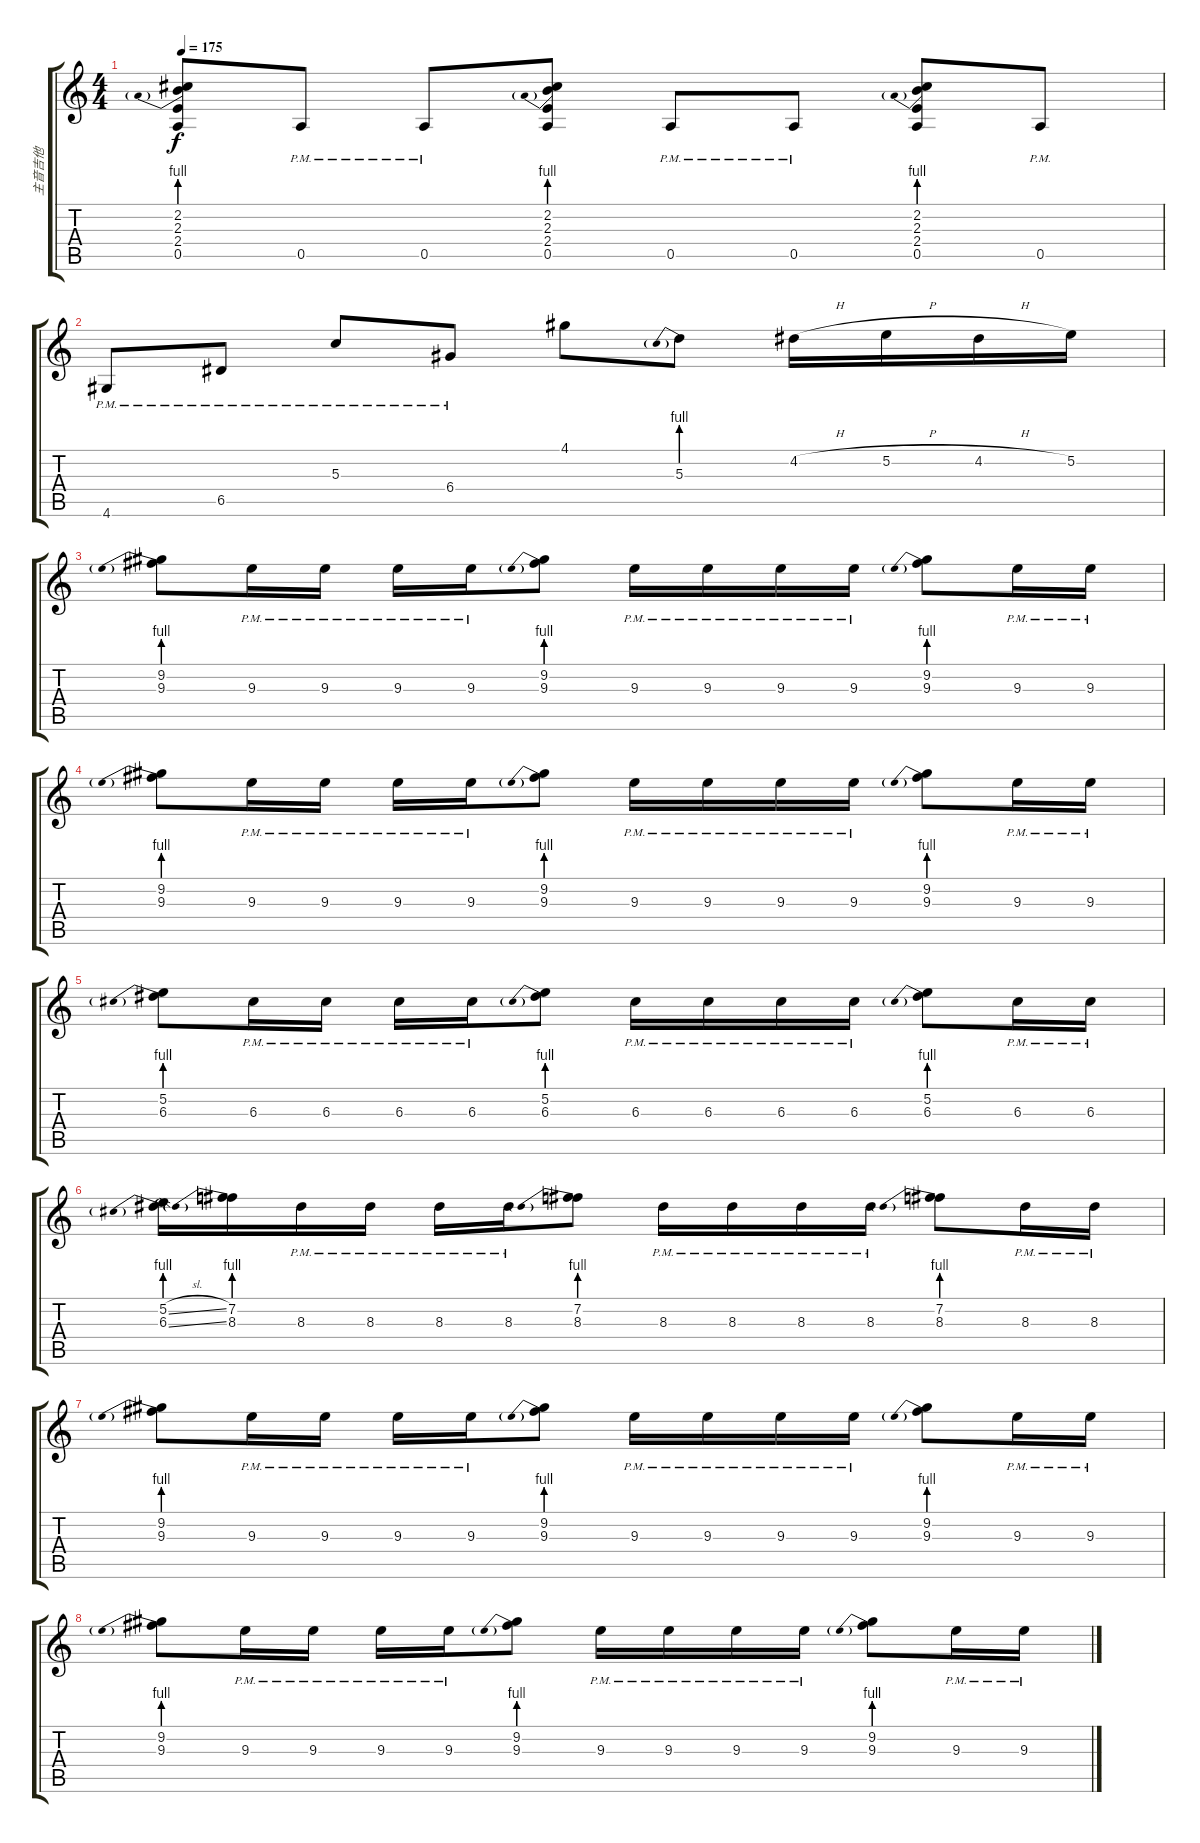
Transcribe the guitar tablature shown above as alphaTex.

\track ("主音吉他" "主音吉他") {instrument distortionguitar}
\staff {score tabs}
\tuning (E4 B3 G3 D3 A2 E2) {hide}
\ts (4 4)
\tempo 175
\clef g2
\ks c
(2.2 2.3{be (prebend 0 4 60 4)} 2.4 0.5).8{dy f} 0.5{pm}.8 0.5{pm}.8 (2.2 2.3{be (prebend 0 4 60 4)} 2.4 0.5).8 0.5{pm}.8 0.5{pm}.8 (2.2 2.3{be (prebend 0 4 60 4)} 2.4 0.5).8 0.5{pm}.8 |
4.6{pm}.8 6.5{pm}.8 5.3{pm}.8 6.4{pm}.8 4.1.8 5.3{be (prebend 0 4 60 4)}.8 4.2{h}.16 5.2{h}.16 4.2{h}.16 5.2.16 |
(9.2 9.3{be (prebend 0 4 60 4)}).8 9.3{pm}.16 9.3{pm}.16 9.3{pm}.16 9.3{pm}.16 (9.2 9.3{be (prebend 0 4 60 4)}).8 9.3{pm}.16 9.3{pm}.16 9.3{pm}.16 9.3{pm}.16 (9.2 9.3{be (prebend 0 4 60 4)}).8 9.3{pm}.16 9.3{pm}.16 |
(9.2 9.3{be (prebend 0 4 60 4)}).8 9.3{pm}.16 9.3{pm}.16 9.3{pm}.16 9.3{pm}.16 (9.2 9.3{be (prebend 0 4 60 4)}).8 9.3{pm}.16 9.3{pm}.16 9.3{pm}.16 9.3{pm}.16 (9.2 9.3{be (prebend 0 4 60 4)}).8 9.3{pm}.16 9.3{pm}.16 |
(5.2 6.3{be (prebend 0 4 60 4)}).8 6.3{pm}.16 6.3{pm}.16 6.3{pm}.16 6.3{pm}.16 (5.2 6.3{be (prebend 0 4 60 4)}).8 6.3{pm}.16 6.3{pm}.16 6.3{pm}.16 6.3{pm}.16 (5.2 6.3{be (prebend 0 4 60 4)}).8 6.3{pm}.16 6.3{pm}.16 |
(5.2{sl} 6.3{be (prebend 0 4 60 4) sl}).16 (7.2 8.3{be (prebend 0 4 60 4)}).16 8.3{pm}.16 8.3{pm}.16 8.3{pm}.16 8.3{pm}.16 (7.2 8.3{be (prebend 0 4 60 4)}).8 8.3{pm}.16 8.3{pm}.16 8.3{pm}.16 8.3{pm}.16 (7.2 8.3{be (prebend 0 4 60 4)}).8 8.3{pm}.16 8.3{pm}.16 |
(9.2 9.3{be (prebend 0 4 60 4)}).8 9.3{pm}.16 9.3{pm}.16 9.3{pm}.16 9.3{pm}.16 (9.2 9.3{be (prebend 0 4 60 4)}).8 9.3{pm}.16 9.3{pm}.16 9.3{pm}.16 9.3{pm}.16 (9.2 9.3{be (prebend 0 4 60 4)}).8 9.3{pm}.16 9.3{pm}.16 |
(9.2 9.3{be (prebend 0 4 60 4)}).8 9.3{pm}.16 9.3{pm}.16 9.3{pm}.16 9.3{pm}.16 (9.2 9.3{be (prebend 0 4 60 4)}).8 9.3{pm}.16 9.3{pm}.16 9.3{pm}.16 9.3{pm}.16 (9.2 9.3{be (prebend 0 4 60 4)}).8 9.3{pm}.16 9.3{pm}.16
